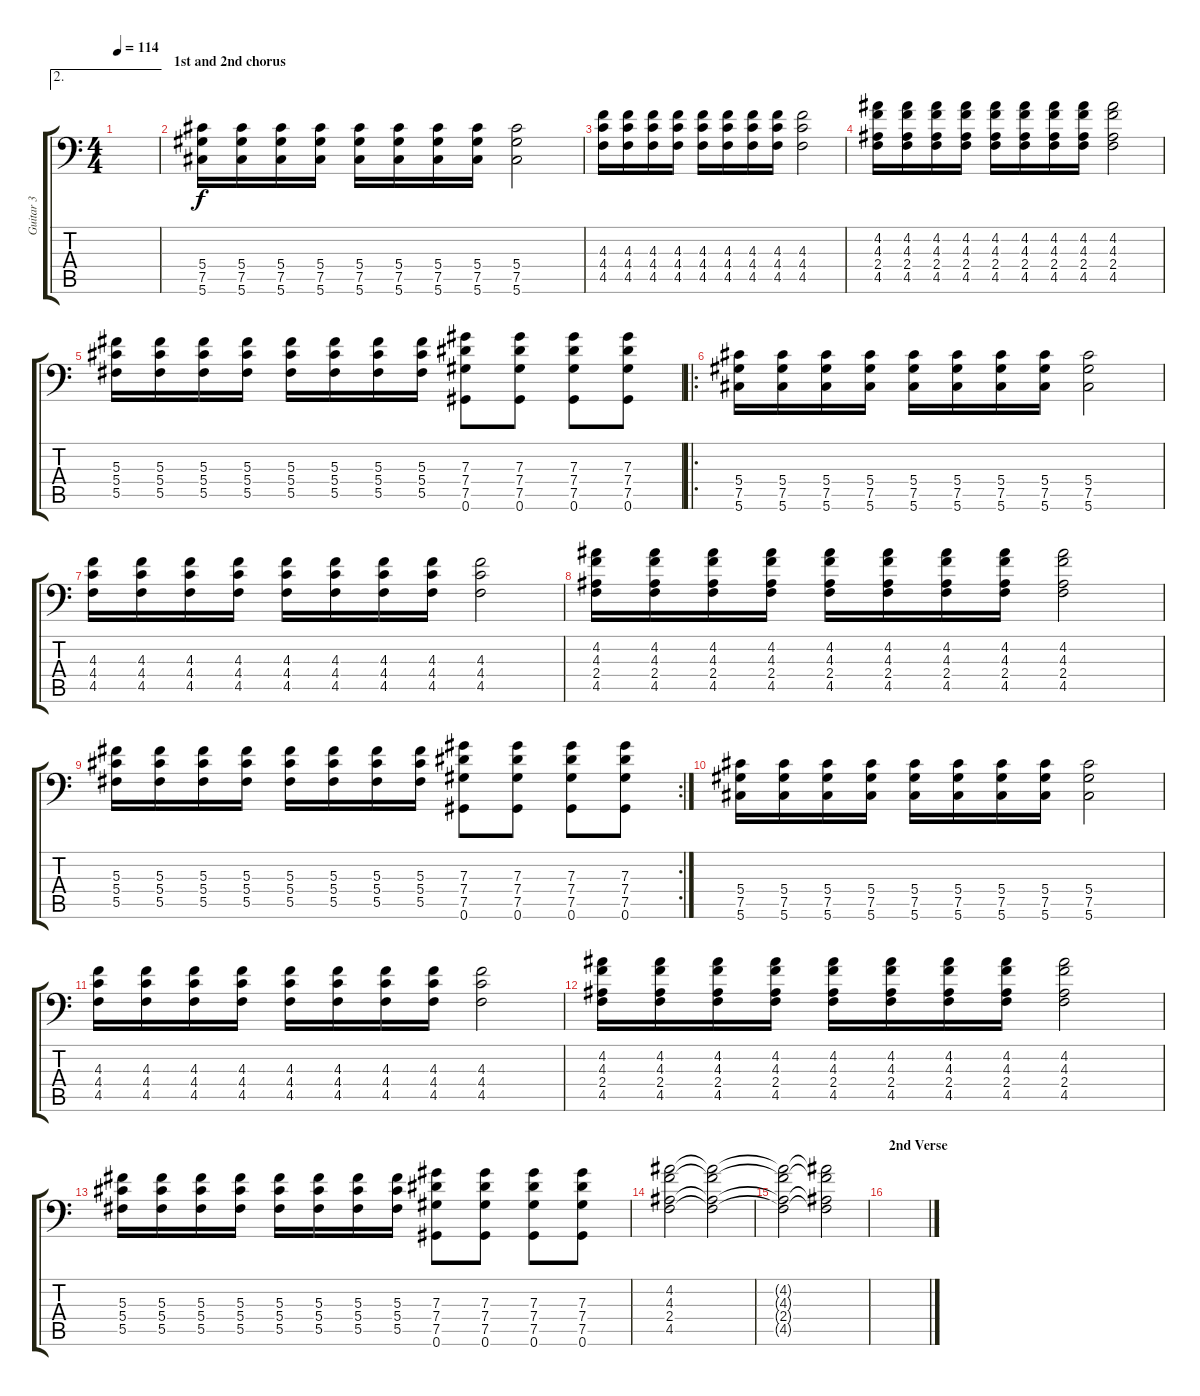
\track ("Guitar 3" "Guitar 3") {instrument distortionguitar}
\staff {score tabs}
\tuning (Bb3 Gb3 Db3 Ab2 Db2 Ab1) {hide}
\ae 2
\ts (4 4)
\tempo 114
\clef f4
\ks c
|
\section ("" "1st and 2nd chorus")
(5.4 7.5 5.6).16 (5.4 7.5 5.6).16 (5.4 7.5 5.6).16 (5.4 7.5 5.6).16 (5.4 7.5 5.6).16 (5.4 7.5 5.6).16 (5.4 7.5 5.6).16 (5.4 7.5 5.6).16 (5.4 7.5 5.6).2 |
(4.3 4.4 4.5).16 (4.3 4.4 4.5).16 (4.3 4.4 4.5).16 (4.3 4.4 4.5).16 (4.3 4.4 4.5).16 (4.3 4.4 4.5).16 (4.3 4.4 4.5).16 (4.3 4.4 4.5).16 (4.3 4.4 4.5).2 |
(4.2 4.3 2.4 4.5).16{dy f} (4.2 4.3 2.4 4.5).16 (4.2 4.3 2.4 4.5).16 (4.2 4.3 2.4 4.5).16 (4.2 4.3 2.4 4.5).16 (4.2 4.3 2.4 4.5).16 (4.2 4.3 2.4 4.5).16 (4.2 4.3 2.4 4.5).16 (4.2 4.3 2.4 4.5).2 |
(5.3 5.4 5.5).16 (5.3 5.4 5.5).16 (5.3 5.4 5.5).16 (5.3 5.4 5.5).16 (5.3 5.4 5.5).16 (5.3 5.4 5.5).16 (5.3 5.4 5.5).16 (5.3 5.4 5.5).16 (7.3 7.4 7.5 0.6).8 (7.3 7.4 7.5 0.6).8 (7.3 7.4 7.5 0.6).8 (7.3 7.4 7.5 0.6).8 |
\ro
(5.4 7.5 5.6).16 (5.4 7.5 5.6).16 (5.4 7.5 5.6).16 (5.4 7.5 5.6).16 (5.4 7.5 5.6).16 (5.4 7.5 5.6).16 (5.4 7.5 5.6).16 (5.4 7.5 5.6).16 (5.4 7.5 5.6).2 |
(4.3 4.4 4.5).16 (4.3 4.4 4.5).16 (4.3 4.4 4.5).16 (4.3 4.4 4.5).16 (4.3 4.4 4.5).16 (4.3 4.4 4.5).16 (4.3 4.4 4.5).16 (4.3 4.4 4.5).16 (4.3 4.4 4.5).2 |
(4.2 4.3 2.4 4.5).16 (4.2 4.3 2.4 4.5).16 (4.2 4.3 2.4 4.5).16 (4.2 4.3 2.4 4.5).16 (4.2 4.3 2.4 4.5).16 (4.2 4.3 2.4 4.5).16 (4.2 4.3 2.4 4.5).16 (4.2 4.3 2.4 4.5).16 (4.2 4.3 2.4 4.5).2 |
\rc 2
(5.3 5.4 5.5).16 (5.3 5.4 5.5).16 (5.3 5.4 5.5).16 (5.3 5.4 5.5).16 (5.3 5.4 5.5).16 (5.3 5.4 5.5).16 (5.3 5.4 5.5).16 (5.3 5.4 5.5).16 (7.3 7.4 7.5 0.6).8 (7.3 7.4 7.5 0.6).8 (7.3 7.4 7.5 0.6).8 (7.3 7.4 7.5 0.6).8 |
(5.4 7.5 5.6).16 (5.4 7.5 5.6).16 (5.4 7.5 5.6).16 (5.4 7.5 5.6).16 (5.4 7.5 5.6).16 (5.4 7.5 5.6).16 (5.4 7.5 5.6).16 (5.4 7.5 5.6).16 (5.4 7.5 5.6).2 |
(4.3 4.4 4.5).16 (4.3 4.4 4.5).16 (4.3 4.4 4.5).16 (4.3 4.4 4.5).16 (4.3 4.4 4.5).16 (4.3 4.4 4.5).16 (4.3 4.4 4.5).16 (4.3 4.4 4.5).16 (4.3 4.4 4.5).2 |
(4.2 4.3 2.4 4.5).16 (4.2 4.3 2.4 4.5).16 (4.2 4.3 2.4 4.5).16 (4.2 4.3 2.4 4.5).16 (4.2 4.3 2.4 4.5).16 (4.2 4.3 2.4 4.5).16 (4.2 4.3 2.4 4.5).16 (4.2 4.3 2.4 4.5).16 (4.2 4.3 2.4 4.5).2 |
(5.3 5.4 5.5).16 (5.3 5.4 5.5).16 (5.3 5.4 5.5).16 (5.3 5.4 5.5).16 (5.3 5.4 5.5).16 (5.3 5.4 5.5).16 (5.3 5.4 5.5).16 (5.3 5.4 5.5).16 (7.3 7.4 7.5 0.6).8 (7.3 7.4 7.5 0.6).8 (7.3 7.4 7.5 0.6).8 (7.3 7.4 7.5 0.6).8 |
(4.2 4.3 2.4 4.5).2 (4.2{t} 4.3{t} 2.4{t} 4.5{t}).2 |
(4.2{t} 4.3{t} 2.4{t} 4.5{t}).2 (4.2{t} 4.3{t} 2.4{t} 4.5{t}).2 |
\section ("" "2nd Verse")
